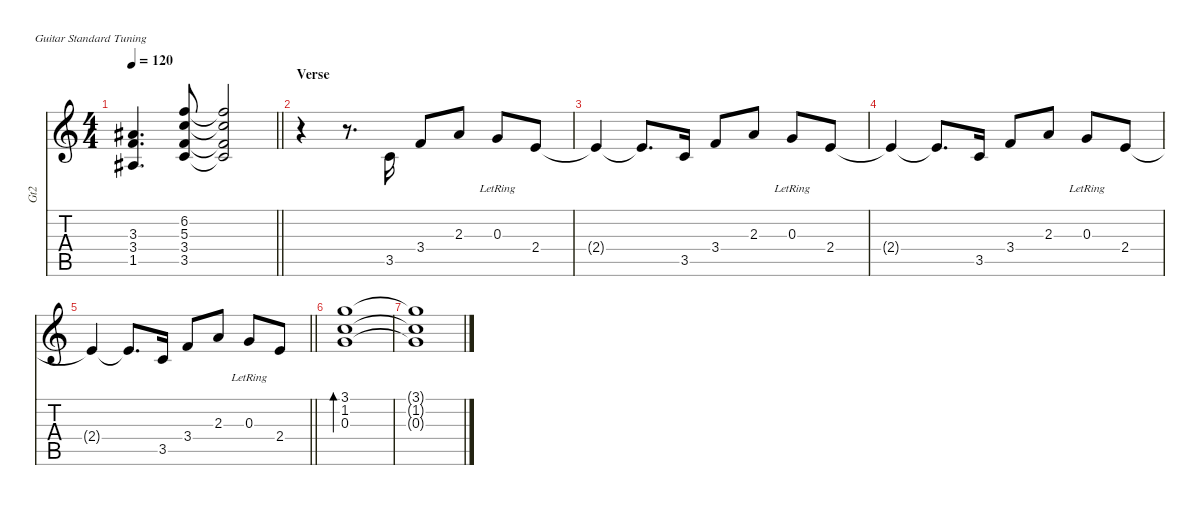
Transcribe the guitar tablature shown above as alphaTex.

\defaultSystemsLayout 4
\hideDynamics
\bracketExtendMode nobrackets
\otherSystemsTrackNameOrientation horizontal
\track ("Guitar 2" "Gt2") {defaultSystemsLayout 8 multiBarRest instrument electricguitarclean}
\staff {score tabs}
\tuning (E4 B3 G3 D3 A2 E2)
\ts (4 4)
\tempo 120
\clef g2
\barLineRight lightlight
\ks c
(1.5{acc #} 3.4 3.3{acc #}).4{d dy mf beam Up} (3.5 3.4 5.3 6.2).8{beam Up} (3.5{t} 3.4{t} 5.3{t} 6.2{t}).2{beam Up} |
\section ("" "Verse")
r.4{beam Down} r.8{d beam Down} 3.5.16{beam Up} 3.4.8{beam Up} 2.3.8{beam Up} 0.3{lr}.8{beam Up} 2.4.8{beam Up} |
2.4{t}.4{beam Up} 2.4{t}.8{d beam Up} 3.5.16{beam Up} 3.4.8{beam Up} 2.3.8{beam Up} 0.3{lr}.8{beam Up} 2.4.8{beam Up} |
2.4{t}.4{beam Up} 2.4{t}.8{d beam Up} 3.5.16{beam Up} 3.4.8{beam Up} 2.3.8{beam Up} 0.3{lr}.8{beam Up} 2.4.8{beam Up} |
\barLineRight lightlight
2.4{t}.4{beam Up} 2.4{t}.8{d beam Up} 3.5.16{beam Up} 3.4.8{beam Up} 2.3.8{beam Up} 0.3{lr}.8{beam Up} 2.4.8{beam Up} |
(0.3 1.2 3.1).1{bd 239 beam Down} |
(0.3{t} 1.2{t} 3.1{t}).1{beam Down}
